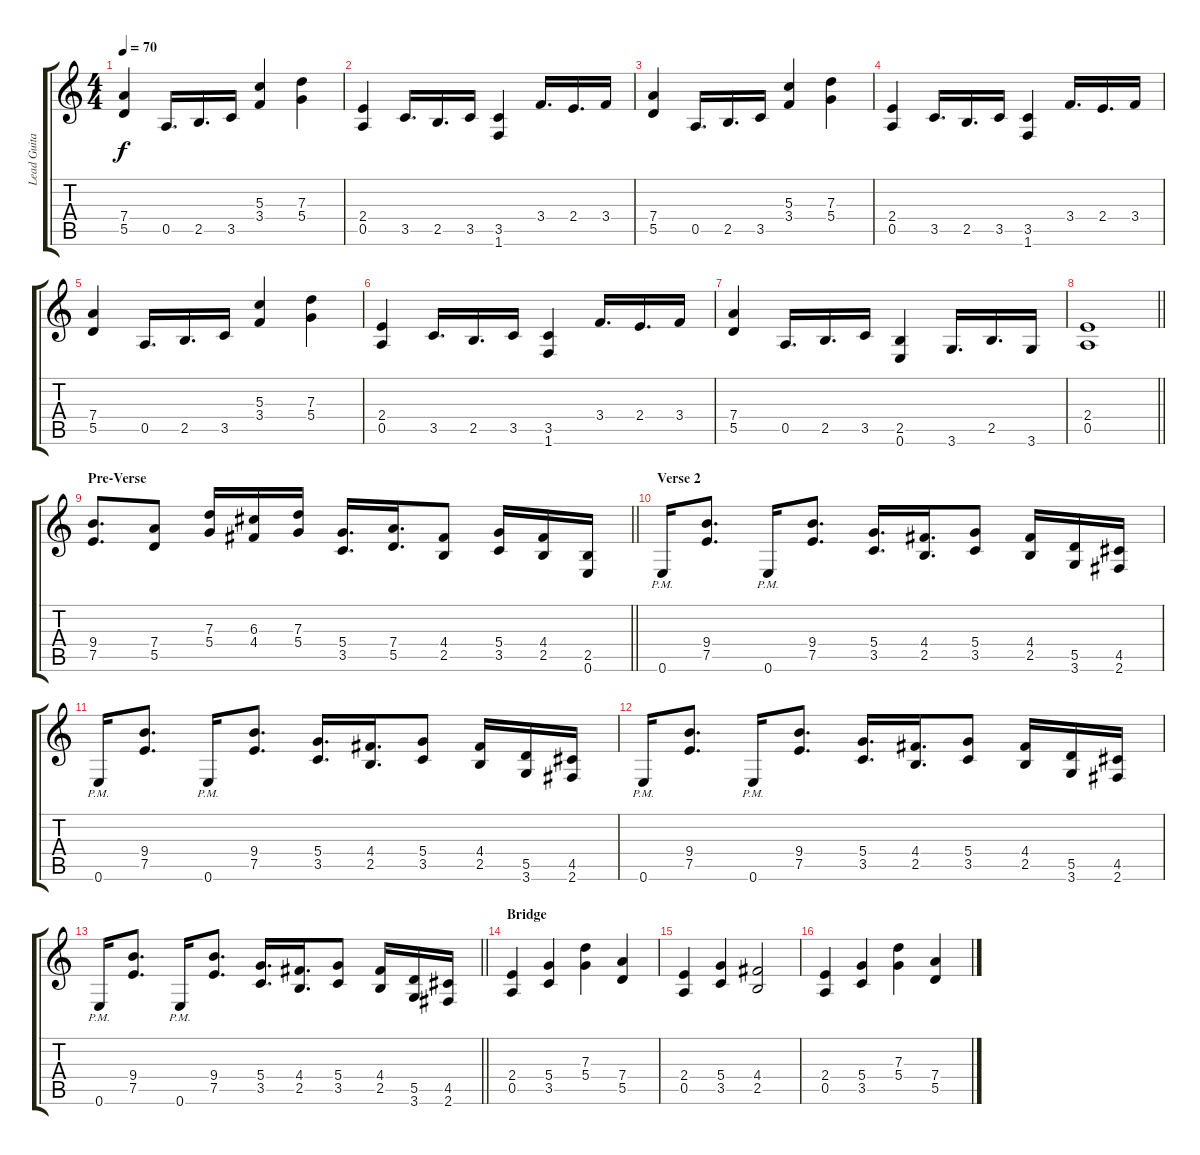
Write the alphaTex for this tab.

\track ("Lead Guitar" "Lead Guita") {instrument distortionguitar}
\staff {score tabs}
\tuning (E4 B3 G3 D3 A2 E2) {hide}
\ts (4 4)
\tempo 70
\clef g2
\ks c
(7.4 5.5).4{dy f} 0.5.16{d} 2.5.16{d} 3.5.16 (5.3 3.4).4 (7.3 5.4).4 |
(2.4 0.5).4 3.5.16{d} 2.5.16{d} 3.5.16 (3.5 1.6).4 3.4.16{d} 2.4.16{d} 3.4.16 |
(7.4 5.5).4 0.5.16{d} 2.5.16{d} 3.5.16 (5.3 3.4).4 (7.3 5.4).4 |
(2.4 0.5).4 3.5.16{d} 2.5.16{d} 3.5.16 (3.5 1.6).4 3.4.16{d} 2.4.16{d} 3.4.16 |
(7.4 5.5).4 0.5.16{d} 2.5.16{d} 3.5.16 (5.3 3.4).4 (7.3 5.4).4 |
(2.4 0.5).4 3.5.16{d} 2.5.16{d} 3.5.16 (3.5 1.6).4 3.4.16{d} 2.4.16{d} 3.4.16 |
(7.4 5.5).4 0.5.16{d} 2.5.16{d} 3.5.16 (2.5 0.6).4 3.6.16{d} 2.5.16{d} 3.6.16 |
\barLineRight lightlight
(2.4 0.5).1 |
\section ("" "Pre-Verse")
\barLineRight lightlight
(9.4 7.5).8{d} (7.4 5.5).8 (7.3 5.4).16 (6.3 4.4).16 (7.3 5.4).16 (5.4 3.5).16{d} (7.4 5.5).16{d} (4.4 2.5).8 (5.4 3.5).16 (4.4 2.5).16 (2.5 0.6).16 |
\section ("" "Verse 2")
0.6{pm}.16 (9.4 7.5).8{d} 0.6{pm}.16 (9.4 7.5).8{d} (5.4 3.5).16{d} (4.4 2.5).16{d} (5.4 3.5).8 (4.4 2.5).16 (5.5 3.6).16 (4.5 2.6).16 |
0.6{pm}.16 (9.4 7.5).8{d} 0.6{pm}.16 (9.4 7.5).8{d} (5.4 3.5).16{d} (4.4 2.5).16{d} (5.4 3.5).8 (4.4 2.5).16 (5.5 3.6).16 (4.5 2.6).16 |
0.6{pm}.16 (9.4 7.5).8{d} 0.6{pm}.16 (9.4 7.5).8{d} (5.4 3.5).16{d} (4.4 2.5).16{d} (5.4 3.5).8 (4.4 2.5).16 (5.5 3.6).16 (4.5 2.6).16 |
\barLineRight lightlight
0.6{pm}.16 (9.4 7.5).8{d} 0.6{pm}.16 (9.4 7.5).8{d} (5.4 3.5).16{d} (4.4 2.5).16{d} (5.4 3.5).8 (4.4 2.5).16 (5.5 3.6).16 (4.5 2.6).16 |
\section ("" "Bridge")
(2.4 0.5).4 (5.4 3.5).4 (7.3 5.4).4 (7.4 5.5).4 |
(2.4 0.5).4 (5.4 3.5).4 (4.4 2.5).2 |
(2.4 0.5).4 (5.4 3.5).4 (7.3 5.4).4 (7.4 5.5).4
